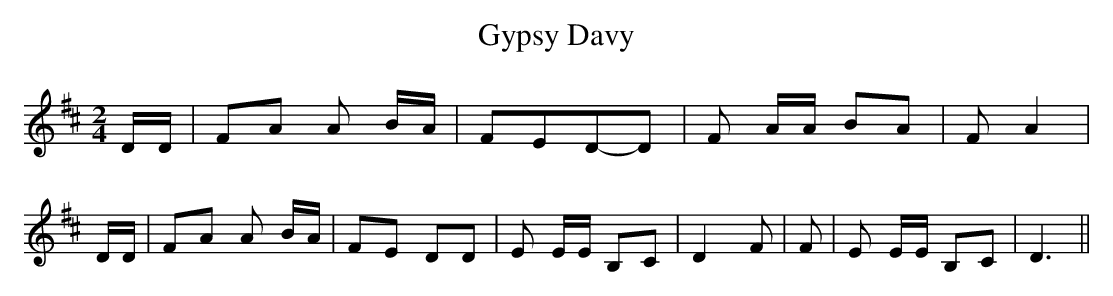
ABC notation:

X:1
T:Gypsy Davy
M:2/4
L:1/8
K:D
 D/2D/2| FA A B/2A/2| FED-D| F A/2A/2 BA| F A2| D/2D/2| FA A B/2A/2|\
 FE DD| E E/2E/2 B,C| D2 F| F| E E/2E/2 B,C| D3||
